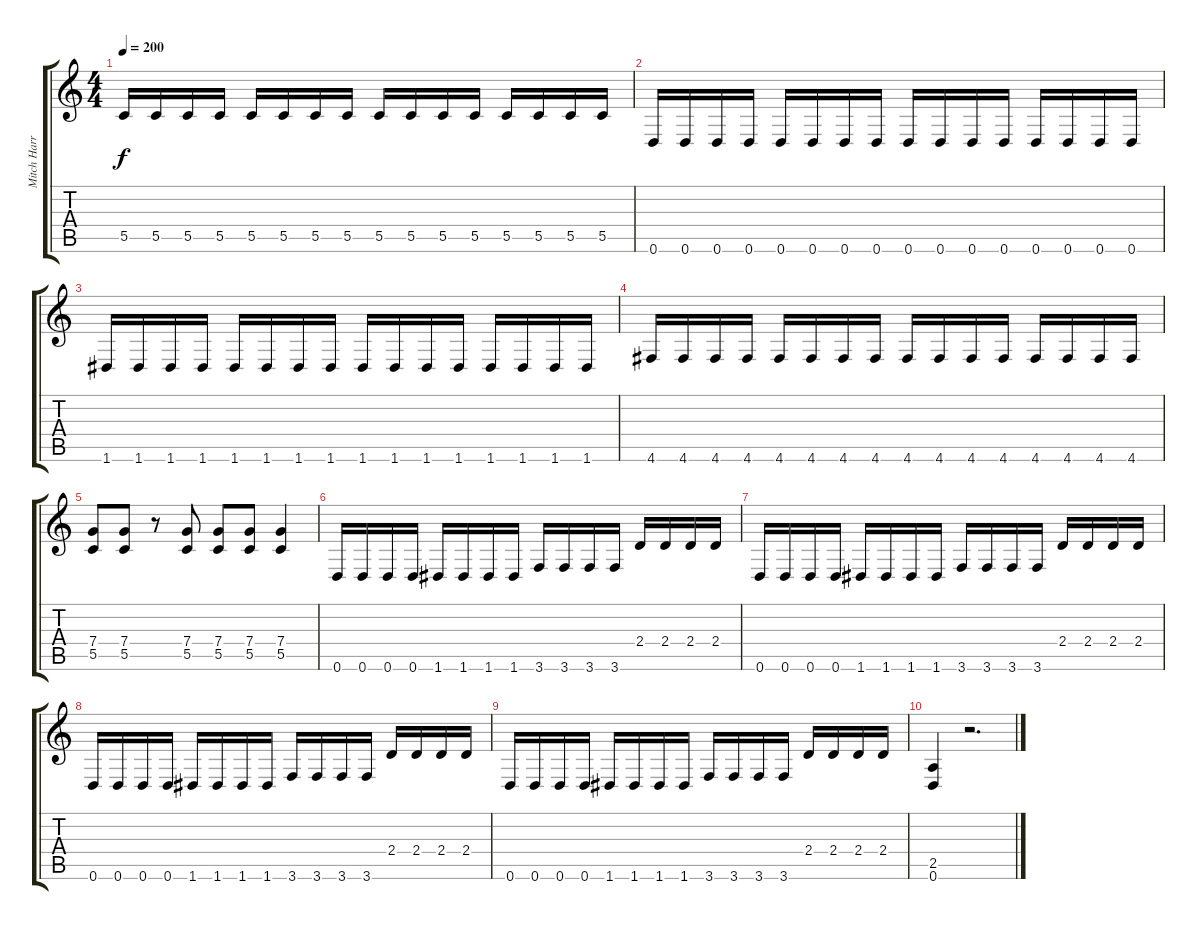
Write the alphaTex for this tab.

\track ("Mitch Harris (Guitar 1) " "Mitch Harr") {instrument distortionguitar}
\staff {score tabs}
\tuning (D4 A3 F3 C3 G2 D2) {hide}
\ts (4 4)
\tempo 200
\clef g2
\ks c
5.5.16{dy f} 5.5.16 5.5.16 5.5.16 5.5.16 5.5.16 5.5.16 5.5.16 5.5.16 5.5.16 5.5.16 5.5.16 5.5.16 5.5.16 5.5.16 5.5.16 |
0.6.16 0.6.16 0.6.16 0.6.16 0.6.16 0.6.16 0.6.16 0.6.16 0.6.16 0.6.16 0.6.16 0.6.16 0.6.16 0.6.16 0.6.16 0.6.16 |
1.6.16 1.6.16 1.6.16 1.6.16 1.6.16 1.6.16 1.6.16 1.6.16 1.6.16 1.6.16 1.6.16 1.6.16 1.6.16 1.6.16 1.6.16 1.6.16 |
4.6.16 4.6.16 4.6.16 4.6.16 4.6.16 4.6.16 4.6.16 4.6.16 4.6.16 4.6.16 4.6.16 4.6.16 4.6.16 4.6.16 4.6.16 4.6.16 |
(7.4 5.5).8 (7.4 5.5).8 r.8 (7.4 5.5).8 (7.4 5.5).8 (7.4 5.5).8 (7.4 5.5).4 |
0.6.16 0.6.16 0.6.16 0.6.16 1.6.16 1.6.16 1.6.16 1.6.16 3.6.16 3.6.16 3.6.16 3.6.16 2.4.16 2.4.16 2.4.16 2.4.16 |
0.6.16 0.6.16 0.6.16 0.6.16 1.6.16 1.6.16 1.6.16 1.6.16 3.6.16 3.6.16 3.6.16 3.6.16 2.4.16 2.4.16 2.4.16 2.4.16 |
0.6.16 0.6.16 0.6.16 0.6.16 1.6.16 1.6.16 1.6.16 1.6.16 3.6.16 3.6.16 3.6.16 3.6.16 2.4.16 2.4.16 2.4.16 2.4.16 |
0.6.16 0.6.16 0.6.16 0.6.16 1.6.16 1.6.16 1.6.16 1.6.16 3.6.16 3.6.16 3.6.16 3.6.16 2.4.16 2.4.16 2.4.16 2.4.16 |
(2.5 0.6).4 r.2{d}
